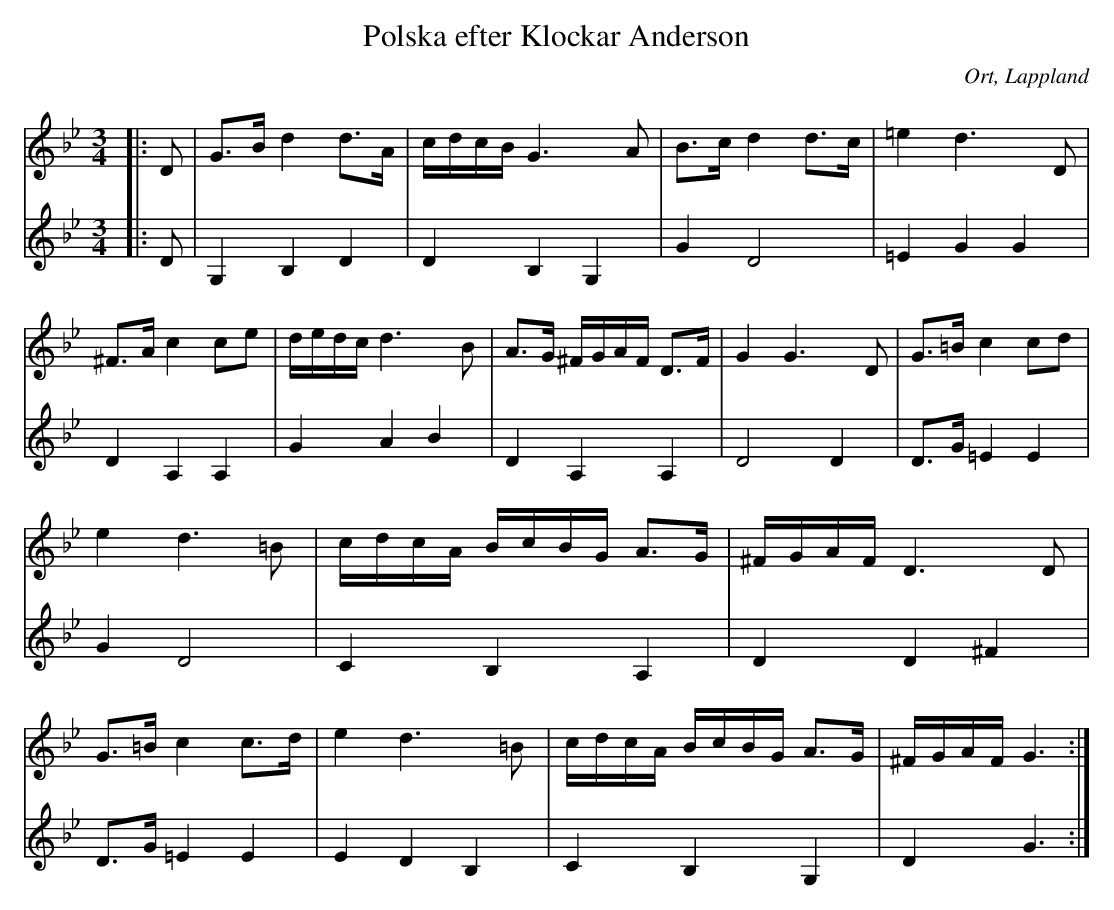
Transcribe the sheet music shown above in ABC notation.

X:1
T:Polska efter Klockar Anderson
O:Ort, Lappland
M:3/4
L:1/16
K:Gm
V:1
|: D2 | G3B d4 d3A | cdcB G6 A2 | B3c d4 d3c | =e4 d6 D2 | ^F3A c4 c2e2 | dedc d6 B2 | A3G ^FGAF D3F | G4 G6 D2 | G3=B c4 c2d2 | e4 d6 =B2 | cdcA BcBG A3G |^FGAF D6 D2 | G3=B c4 c3d | e4 d6 =B2 | cdcA BcBG A3G | ^FGAF G6 :|
V:2
|:D2 | G,4 B,4 D4 | D4 B,4 G,4 | G4 D8  | =E4 G4 G4 | D4 A,4 A,4 | G4 A4 B4 | D4 A,4 A,4 | D8 D4 | D3G1 =E4 E4 | G4 D8 | C4 B,4 A,4 | D4 D4 ^F4 | D3G1 =E4 E4 | E4 D4 B,4 | C4 B,4 G,4 | D4 G6 :|
